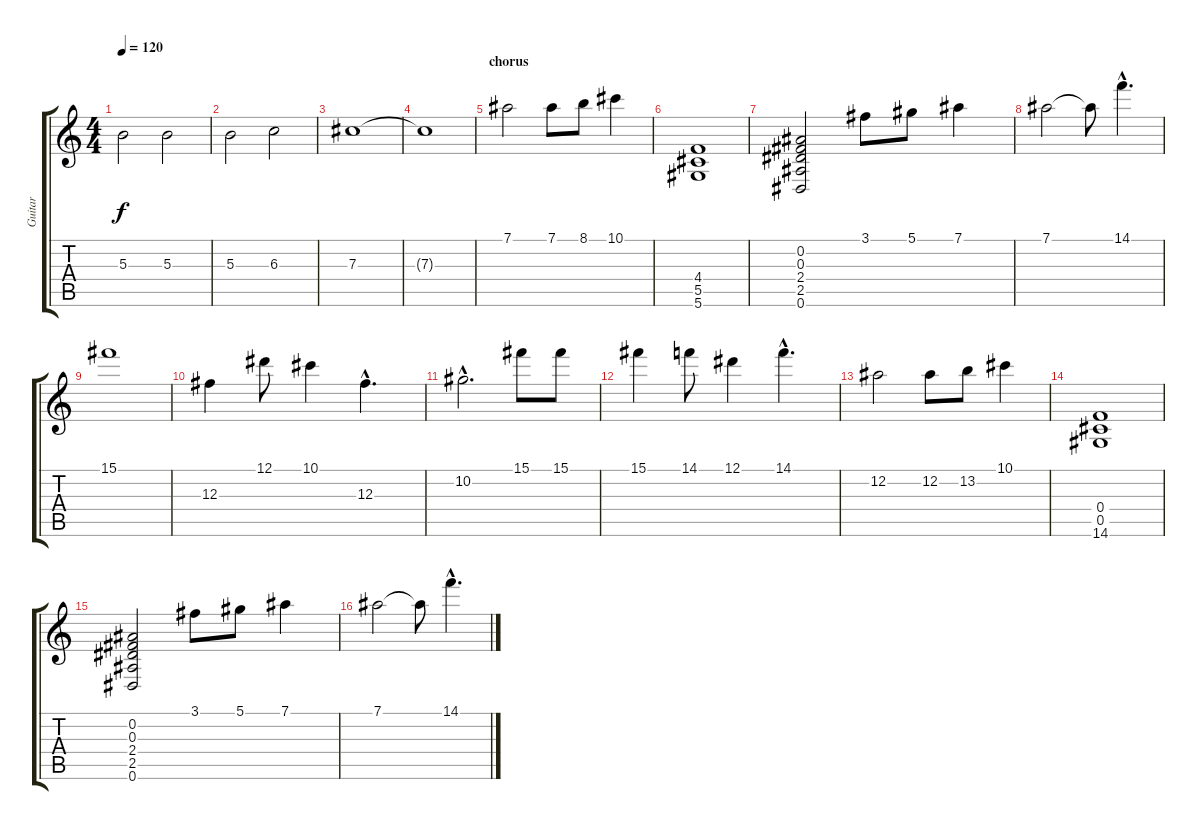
\track ("Guitar" "Guitar") {instrument overdrivenguitar}
\staff {score tabs}
\tuning (Eb4 Bb3 Gb3 Db3 Ab2 Eb2) {hide}
\ts (4 4)
\tempo 120
\clef g2
\ks c
5.3.2{dy f} 5.3.2 |
5.3.2 6.3.2 |
7.3.1 |
7.3{t}.1 |
\section ("" "chorus")
7.1.2 7.1.8 8.1.8 10.1.4 |
(4.4 5.5 5.6).1 |
(0.2 0.3 2.4 2.5 0.6).2 3.1.8 5.1.8 7.1.4 |
7.1.2 7.1{t}.8 14.1{hac}.4{d} |
15.1.1 |
12.3.4 12.1.8 10.1.4 12.3{hac}.4{d} |
10.2{hac}.2{d} 15.1.8 15.1.8 |
15.1.4 14.1.8 12.1.4 14.1{hac}.4{d} |
12.2.2 12.2.8 13.2.8 10.1.4 |
(0.4 0.5 14.6).1 |
(0.2 0.3 2.4 2.5 0.6).2 3.1.8 5.1.8 7.1.4 |
7.1.2 7.1{t}.8 14.1{hac}.4{d}
